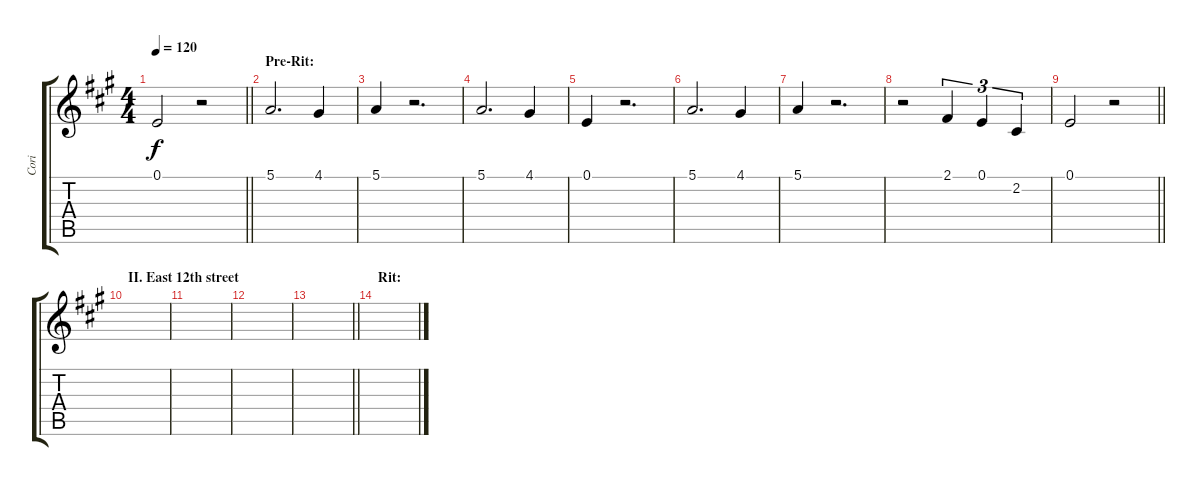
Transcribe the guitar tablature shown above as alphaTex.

\track ("Cori" "Cori") {instrument clarinet}
\staff {score tabs}
\tuning (E4 B3 G3 D3 A2 E2) {hide}
\ts (4 4)
\tempo 120
\clef g2
\barLineRight lightlight
\ks a
0.1.2{dy f} r.2 |
\section ("" "Pre-Rit:")
5.1.2{d} 4.1.4 |
5.1.4 r.2{d} |
5.1.2{d} 4.1.4 |
0.1.4 r.2{d} |
5.1.2{d} 4.1.4 |
5.1.4 r.2{d} |
r.2 2.1.4{tu (3 2)} 0.1.4{tu (3 2)} 2.2.4{tu (3 2)} |
\barLineRight lightlight
0.1.2 r.2 |
\section ("" "II. East 12th street")
|
|
|
\barLineRight lightlight
|
\section ("" "Rit:")
